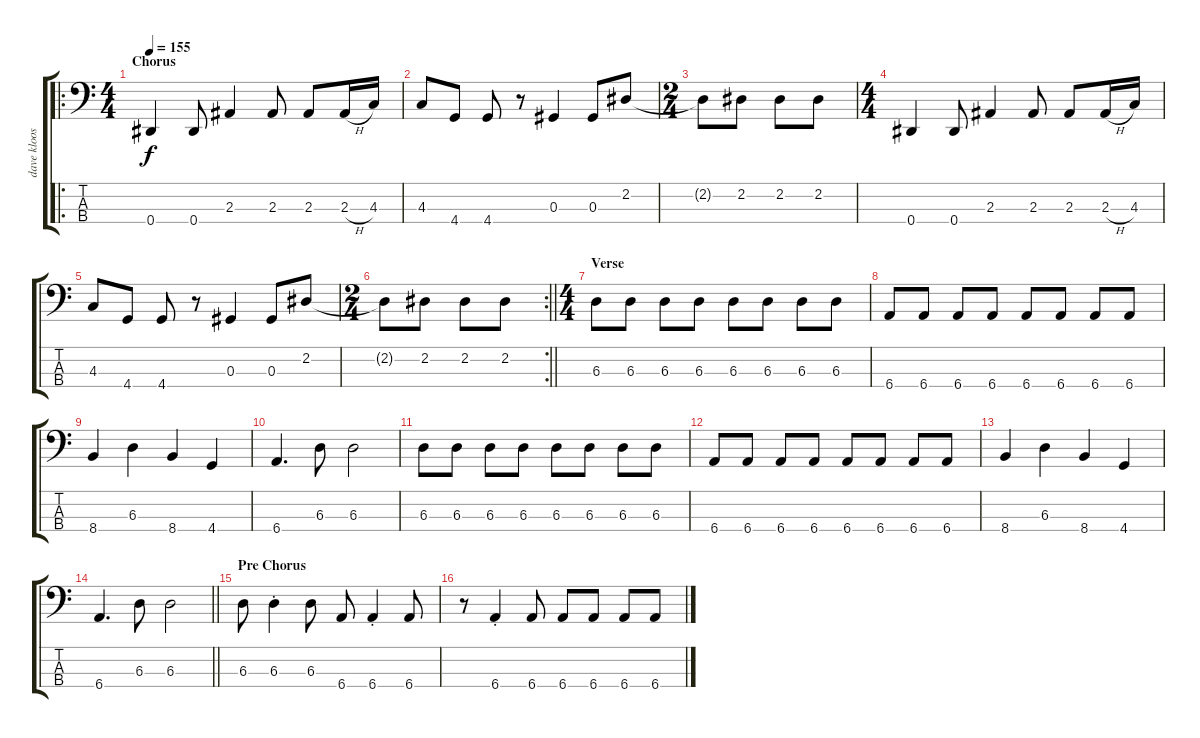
\track ("dave kloos" "dave kloos") {instrument electricbasspick}
\staff {score tabs}
\tuning (Gb2 Db2 Ab1 Eb1) {hide}
\ro
\ts (4 4)
\section ("" "Chorus")
\tempo 155
\clef f4
\ks c
0.4.4{dy f} 0.4.8 2.3.4 2.3.8 2.3.8 2.3{h}.16 4.3.16 |
4.3.8 4.4.8 4.4.8 r.8 0.3.4 0.3.8 2.2.8 |
\ts (2 4)
2.2{t}.8 2.2.8 2.2.8 2.2.8 |
\ts (4 4)
0.4.4 0.4.8 2.3.4 2.3.8 2.3.8 2.3{h}.16 4.3.16 |
4.3.8 4.4.8 4.4.8 r.8 0.3.4 0.3.8 2.2.8 |
\rc 2
\ts (2 4)
\barLineRight lightlight
2.2{t}.8 2.2.8 2.2.8 2.2.8 |
\ts (4 4)
\section ("" "Verse")
6.3.8 6.3.8 6.3.8 6.3.8 6.3.8 6.3.8 6.3.8 6.3.8 |
6.4.8 6.4.8 6.4.8 6.4.8 6.4.8 6.4.8 6.4.8 6.4.8 |
8.4.4 6.3.4 8.4.4 4.4.4 |
6.4.4{d} 6.3.8 6.3.2 |
6.3.8 6.3.8 6.3.8 6.3.8 6.3.8 6.3.8 6.3.8 6.3.8 |
6.4.8 6.4.8 6.4.8 6.4.8 6.4.8 6.4.8 6.4.8 6.4.8 |
8.4.4 6.3.4 8.4.4 4.4.4 |
\barLineRight lightlight
6.4.4{d} 6.3.8 6.3.2 |
\section ("" "Pre Chorus")
6.3.8 6.3{st}.4 6.3.8 6.4.8 6.4{st}.4 6.4.8 |
r.8 6.4{st}.4 6.4.8 6.4.8 6.4.8 6.4.8 6.4.8
